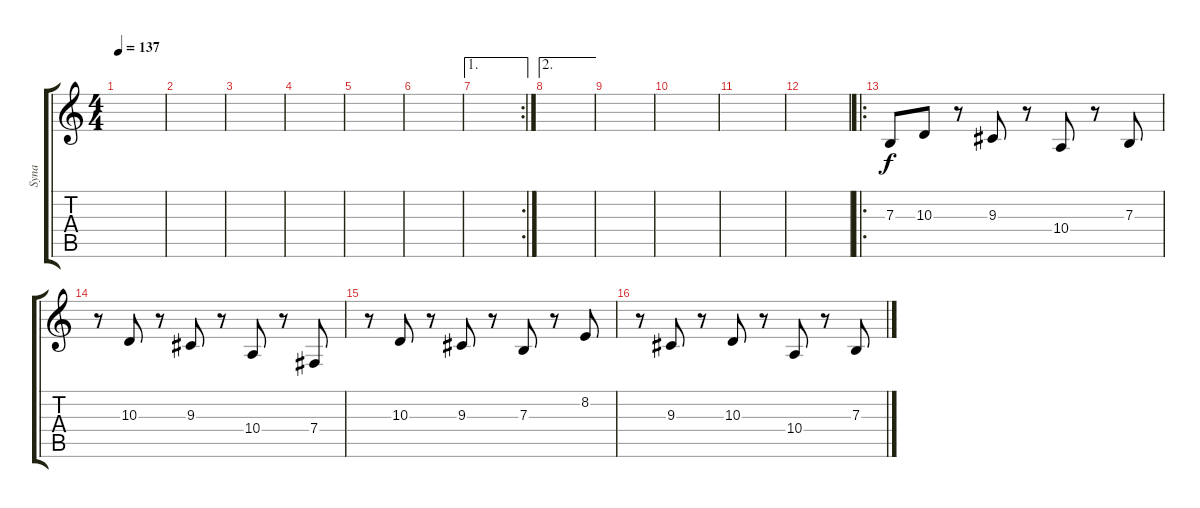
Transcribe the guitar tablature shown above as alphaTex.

\track ("Syna" "Syna") {instrument synthbrass1}
\staff {score tabs}
\tuning (Db4 Ab3 E3 B2 Gb2 B1) {hide}
\ts (4 4)
\tempo 137
\clef g2
\ks c
|
|
|
|
|
|
\ae 1
\rc 2
|
\ae 2
|
|
|
|
|
\ro
7.3.8 10.3.8 r.8 9.3.8 r.8 10.4.8 r.8 7.3.8 |
r.8 10.3.8 r.8 9.3.8 r.8 10.4.8 r.8 7.4.8 |
r.8 10.3.8 r.8 9.3.8 r.8 7.3.8 r.8 8.2.8 |
r.8 9.3.8 r.8 10.3.8 r.8 10.4.8 r.8 7.3.8
